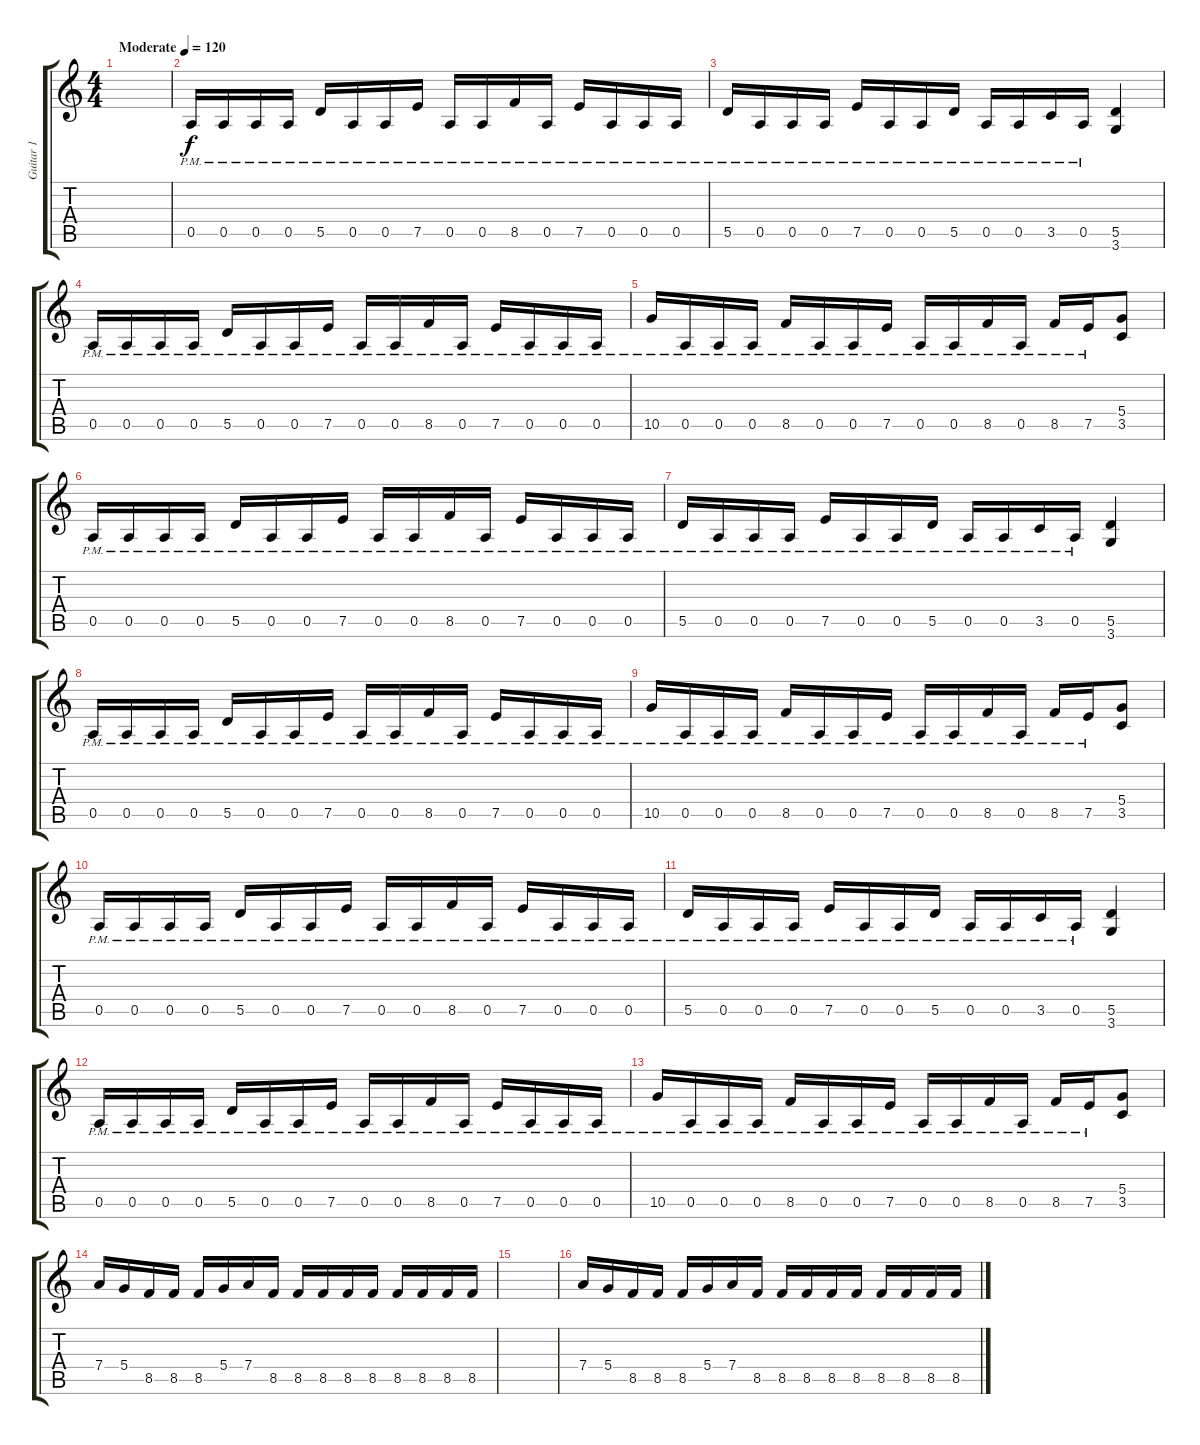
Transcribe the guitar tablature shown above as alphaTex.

\track ("Guitar 1" "Guitar 1") {instrument distortionguitar}
\staff {score tabs}
\tuning (E4 B3 G3 D3 A2 E2) {hide}
\ts (4 4)
\tempo (120 "Moderate")
\clef g2
\ks c
|
0.5{pm}.16 0.5{pm}.16 0.5{pm}.16 0.5{pm}.16 5.5{pm}.16 0.5{pm}.16 0.5{pm}.16 7.5{pm}.16 0.5{pm}.16 0.5{pm}.16 8.5{pm}.16 0.5{pm}.16 7.5{pm}.16 0.5{pm}.16 0.5{pm}.16 0.5{pm}.16 |
5.5{pm}.16 0.5{pm}.16 0.5{pm}.16 0.5{pm}.16 7.5{pm}.16 0.5{pm}.16 0.5{pm}.16 5.5{pm}.16 0.5{pm}.16 0.5{pm}.16 3.5{pm}.16 0.5{pm}.16 (5.5 3.6).4 |
0.5{pm}.16 0.5{pm}.16 0.5{pm}.16 0.5{pm}.16 5.5{pm}.16 0.5{pm}.16 0.5{pm}.16 7.5{pm}.16 0.5{pm}.16 0.5{pm}.16 8.5{pm}.16 0.5{pm}.16 7.5{pm}.16 0.5{pm}.16 0.5{pm}.16 0.5{pm}.16 |
10.5{pm}.16 0.5{pm}.16 0.5{pm}.16 0.5{pm}.16 8.5{pm}.16 0.5{pm}.16 0.5{pm}.16 7.5{pm}.16 0.5{pm}.16 0.5{pm}.16 8.5{pm}.16 0.5{pm}.16 8.5{pm}.16 7.5{pm}.16 (5.4 3.5).8 |
0.5{pm}.16 0.5{pm}.16 0.5{pm}.16 0.5{pm}.16 5.5{pm}.16 0.5{pm}.16 0.5{pm}.16 7.5{pm}.16 0.5{pm}.16 0.5{pm}.16 8.5{pm}.16 0.5{pm}.16 7.5{pm}.16 0.5{pm}.16 0.5{pm}.16 0.5{pm}.16 |
5.5{pm}.16 0.5{pm}.16 0.5{pm}.16 0.5{pm}.16 7.5{pm}.16 0.5{pm}.16 0.5{pm}.16 5.5{pm}.16 0.5{pm}.16 0.5{pm}.16 3.5{pm}.16 0.5{pm}.16 (5.5 3.6).4 |
0.5{pm}.16 0.5{pm}.16 0.5{pm}.16 0.5{pm}.16 5.5{pm}.16 0.5{pm}.16 0.5{pm}.16 7.5{pm}.16 0.5{pm}.16 0.5{pm}.16 8.5{pm}.16 0.5{pm}.16 7.5{pm}.16 0.5{pm}.16 0.5{pm}.16 0.5{pm}.16 |
10.5{pm}.16 0.5{pm}.16 0.5{pm}.16 0.5{pm}.16 8.5{pm}.16 0.5{pm}.16 0.5{pm}.16 7.5{pm}.16 0.5{pm}.16 0.5{pm}.16 8.5{pm}.16 0.5{pm}.16 8.5{pm}.16 7.5{pm}.16 (5.4 3.5).8 |
0.5{pm}.16 0.5{pm}.16 0.5{pm}.16 0.5{pm}.16 5.5{pm}.16 0.5{pm}.16 0.5{pm}.16 7.5{pm}.16 0.5{pm}.16 0.5{pm}.16 8.5{pm}.16 0.5{pm}.16 7.5{pm}.16 0.5{pm}.16 0.5{pm}.16 0.5{pm}.16 |
5.5{pm}.16 0.5{pm}.16 0.5{pm}.16 0.5{pm}.16 7.5{pm}.16 0.5{pm}.16 0.5{pm}.16 5.5{pm}.16 0.5{pm}.16 0.5{pm}.16 3.5{pm}.16 0.5{pm}.16 (5.5 3.6).4 |
0.5{pm}.16 0.5{pm}.16 0.5{pm}.16 0.5{pm}.16 5.5{pm}.16 0.5{pm}.16 0.5{pm}.16 7.5{pm}.16 0.5{pm}.16 0.5{pm}.16 8.5{pm}.16 0.5{pm}.16 7.5{pm}.16 0.5{pm}.16 0.5{pm}.16 0.5{pm}.16 |
10.5{pm}.16 0.5{pm}.16 0.5{pm}.16 0.5{pm}.16 8.5{pm}.16 0.5{pm}.16 0.5{pm}.16 7.5{pm}.16 0.5{pm}.16 0.5{pm}.16 8.5{pm}.16 0.5{pm}.16 8.5{pm}.16 7.5{pm}.16 (5.4 3.5).8 |
7.4.16{volume 12} 5.4.16 8.5.16 8.5.16 8.5.16 5.4.16 7.4.16 8.5.16 8.5.16 8.5.16 8.5.16 8.5.16 8.5.16 8.5.16 8.5.16 8.5.16 |
|
7.4.16 5.4.16 8.5.16 8.5.16 8.5.16 5.4.16 7.4.16 8.5.16 8.5.16 8.5.16 8.5.16 8.5.16 8.5.16 8.5.16 8.5.16 8.5.16
